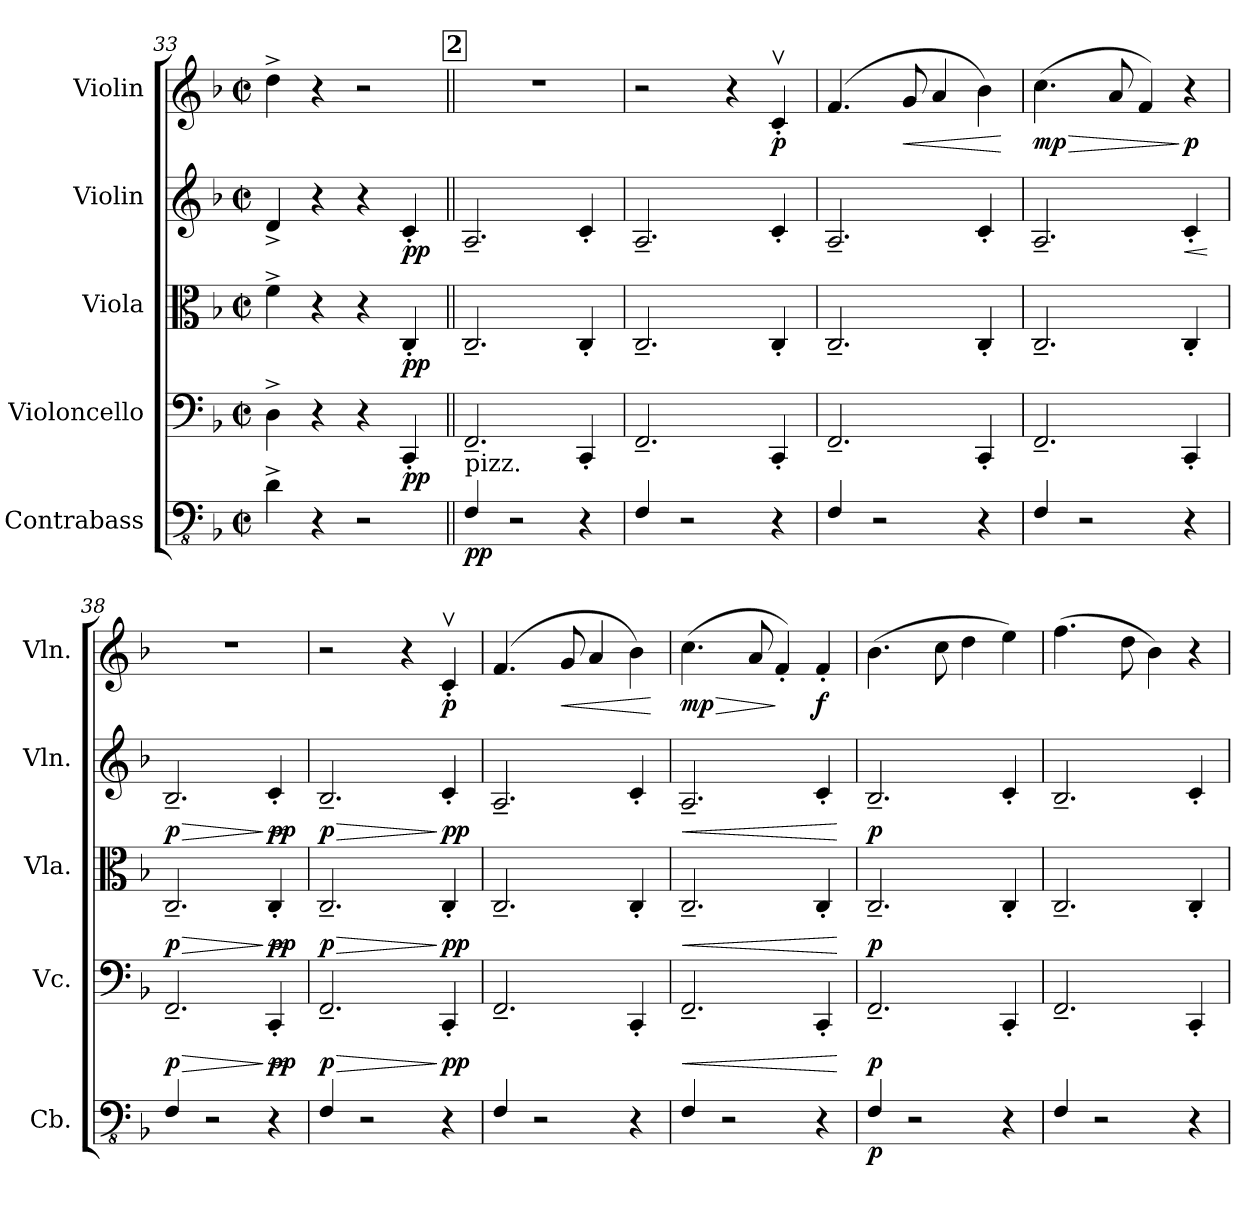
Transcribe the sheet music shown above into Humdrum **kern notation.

**kern	**dynam	**kern	**dynam	**kern	**dynam	**kern	**dynam	**kern	**dynam
*part5	*part5	*part4	*part4	*part3	*part3	*part2	*part2	*part1	*part1
*staff5	*staff5	*staff4	*staff4	*staff3	*staff3	*staff2	*staff2	*staff1	*staff1
*I"Contrabass	*	*I"Violoncello	*	*I"Viola	*	*I"Violin	*	*I"Violin	*
*I'Cb.	*	*I'Vc.	*	*I'Vla.	*	*I'Vln.	*	*I'Vln.	*
*clefFv4	*	*clefF4	*	*clefC3	*	*clefG2	*	*clefG2	*
*ITrd7c12	*	*	*	*	*	*	*	*	*
*k[b-]	*	*k[b-]	*	*k[b-]	*	*k[b-]	*	*k[b-]	*
*M2/2	*	*M2/2	*	*M2/2	*	*M2/2	*	*M2/2	*
*met(c|)	*	*met(c|)	*	*met(c|)	*	*met(c|)	*	*met(c|)	*
=33	=33	=33	=33	=33	=33	=33	=33	=33	=33
4DD^\	.	4D^\	.	4f^\	.	4d^/	.	4dd^\	.
4r	.	4r	.	4r	.	4r	.	4r	.
2r	.	4r	.	4r	.	4r	.	2r	.
!	!	!	!LO:DY:b	!	!LO:DY:b	!	!LO:DY:b	!	!
.	.	4CC'/	pp	4C'/	pp	4c'/	pp	.	.
!!LO:REH:place=s1:a:B:fs=14:t=2
=34||	=34||	=34||	=34||	=34||	=34||	=34||	=34||	=34||	=34||
!LO:TX:a:t=pizz.	!	!	!	!	!	!	!	!	!
!	!LO:DY:b	!	!	!	!	!	!	!	!
4FFF/	pp	2.FF~/	.	2.C~/	.	2.A~/	.	1r	.
2r	.	.	.	.	.	.	.	.	.
4r	.	4CC'/	.	4C'/	.	4c'/	.	.	.
=35	=35	=35	=35	=35	=35	=35	=35	=35	=35
4FFF/	.	2.FF~/	.	2.C~/	.	2.A~/	.	2r	.
2r	.	.	.	.	.	.	.	.	.
.	.	.	.	.	.	.	.	4r	.
!	!	!	!	!	!	!	!	!	!LO:DY:b
4r	.	4CC'/	.	4C'/	.	4c'/	.	4cv'/	p
!!LO:LB:g=z
=36	=36	=36	=36	=36	=36	=36	=36	=36	=36
4FFF/	.	2.FF~/	.	2.C~/	.	2.A~/	.	(4.f/	.
2r	.	.	.	.	.	.	.	.	.
!	!	!	!	!	!	!	!	!	!LO:HP:b
.	.	.	.	.	.	.	.	8g/	<
.	.	.	.	.	.	.	.	4a/	.
4r	.	4CC'/	.	4C'/	.	4c'/	.	4b-\)	.
.	.	.	.	.	.	.	.	.	[
=37	=37	=37	=37	=37	=37	=37	=37	=37	=37
!	!	!	!	!	!	!	!	!	!LO:HP:b
!	!	!	!	!	!	!	!	!	!LO:DY:n=1:b
4FFF/	.	2.FF~/	.	2.C~/	.	2.A~/	.	(4.cc\	> mp
2r	.	.	.	.	.	.	.	.	.
.	.	.	.	.	.	.	.	8a/	.
.	.	.	.	.	.	.	.	4f/)	.
!	!	!	!	!	!	!	!LO:HP:b	!	!LO:DY:n=2:b
4r	.	4CC'/	.	4C'/	.	4c'/	<	4r	] p
.	.	.	.	.	.	.	[	.	.
=38	=38	=38	=38	=38	=38	=38	=38	=38	=38
!	!	!	!LO:HP:b	!	!LO:HP:b	!	!LO:HP:b	!	!
!	!	!	!LO:DY:n=1:b	!	!LO:DY:n=1:b	!	!LO:DY:n=1:b	!	!
4FFF/	.	2.FF~/	> p	2.C~/	> p	2.B-~/	> p	1r	.
2r	.	.	.	.	.	.	.	.	.
!	!	!	!LO:HP:n=1:b	!	!LO:HP:n=1:b	!	!LO:HP:n=1:b	!	!
!	!	!	!LO:DY:n=2:b	!	!LO:DY:n=2:b	!	!LO:DY:n=2:b	!	!
4r	.	4CC'/	] < pp	4C'/	] < pp	4c'/	] < pp	.	.
.	.	.	[	.	[	.	[	.	.
=39	=39	=39	=39	=39	=39	=39	=39	=39	=39
!	!	!	!LO:HP:b	!	!LO:HP:b	!	!LO:HP:b	!	!
!	!	!	!LO:DY:n=1:b	!	!LO:DY:n=1:b	!	!LO:DY:n=1:b	!	!
4FFF/	.	2.FF~/	> p	2.C~/	> p	2.B-~/	> p	2r	.
2r	.	.	.	.	.	.	.	.	.
.	.	.	.	.	.	.	.	4r	.
!	!	!	!LO:DY:n=2:b	!	!LO:DY:n=2:b	!	!LO:DY:n=2:b	!	!LO:DY:b
4r	.	4CC'/	] pp	4C'/	] pp	4c'/	] pp	4cv'/	p
=40	=40	=40	=40	=40	=40	=40	=40	=40	=40
4FFF/	.	2.FF~/	.	2.C~/	.	2.A~/	.	(4.f/	.
2r	.	.	.	.	.	.	.	.	.
!	!	!	!	!	!	!	!	!	!LO:HP:b
.	.	.	.	.	.	.	.	8g/	<
.	.	.	.	.	.	.	.	4a/	.
4r	.	4CC'/	.	4C'/	.	4c'/	.	4b-\)	.
.	.	.	.	.	.	.	.	.	[
=41	=41	=41	=41	=41	=41	=41	=41	=41	=41
!	!	!	!LO:HP:b	!	!LO:HP:b	!	!LO:HP:b	!	!LO:HP:b
!	!	!	!	!	!	!	!	!	!LO:DY:n=1:b
4FFF/	.	2.FF~/	<	2.C~/	<	2.A~/	<	(4.cc\	> mp
2r	.	.	.	.	.	.	.	.	.
.	.	.	.	.	.	.	.	8a/	.
.	.	.	.	.	.	.	.	4f'/)	]
!	!	!	!	!	!	!	!	!	!LO:DY:n=2:b
4r	.	4CC'/	.	4C'/	.	4c'/	.	4f'/	f
.	.	.	[	.	[	.	[	.	.
=42	=42	=42	=42	=42	=42	=42	=42	=42	=42
!	!LO:DY:b	!	!LO:DY:b	!	!LO:DY:b	!	!LO:DY:b	!	!
4FFF/	p	2.FF~/	p	2.C~/	p	2.B-~/	p	(4.b-\	.
2r	.	.	.	.	.	.	.	.	.
.	.	.	.	.	.	.	.	8cc\	.
.	.	.	.	.	.	.	.	4dd\	.
4r	.	4CC'/	.	4C'/	.	4c'/	.	4ee\)	.
=43	=43	=43	=43	=43	=43	=43	=43	=43	=43
4FFF/	.	2.FF~/	.	2.C~/	.	2.B-~/	.	(4.ff\	.
2r	.	.	.	.	.	.	.	.	.
.	.	.	.	.	.	.	.	8dd\	.
.	.	.	.	.	.	.	.	4b-\)	.
4r	.	4CC'/	.	4C'/	.	4c'/	.	4r	.
=	=	=	=	=	=	=	=	=	=
*-	*-	*-	*-	*-	*-	*-	*-	*-	*-
